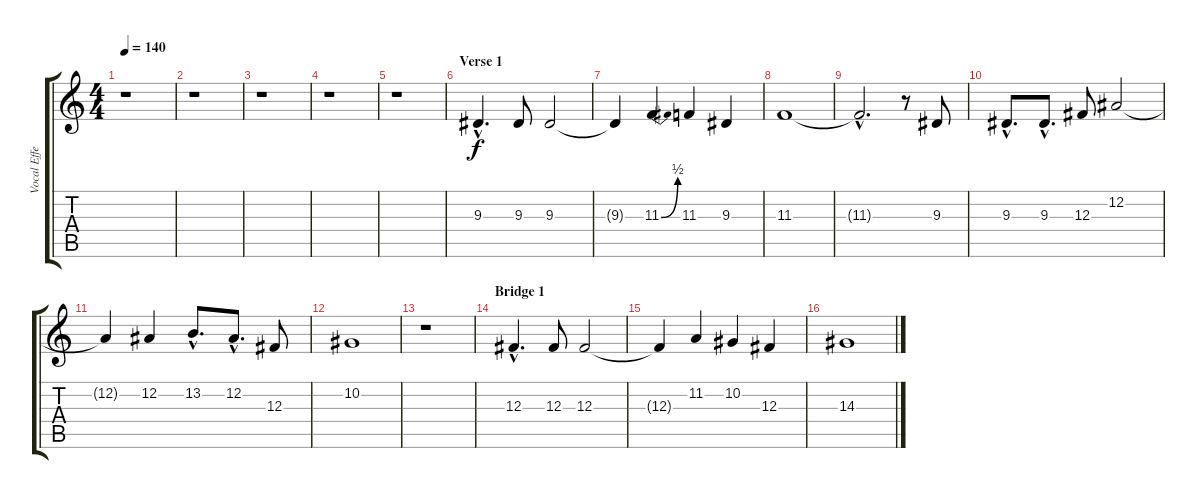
\track ("Vocal Effect" "Vocal Effe") {instrument choiraahs}
\staff {score tabs}
\tuning (Eb4 Bb3 Gb3 Db3 Ab2 Eb2) {hide}
\ts (4 4)
\tempo 140
\clef g2
\ks c
r.1{dy f} |
r.1 |
r.1 |
r.1 |
r.1 |
\section ("" "Verse 1")
9.3{hac}.4{d} 9.3.8 9.3.2 |
9.3{t}.4 11.3{be (bend 0 0 60 2)}.4 11.3.4 9.3.4 |
11.3.1 |
11.3{hac t}.2{d} r.8 9.3.8 |
9.3{hac}.8{d} 9.3{hac}.8{d} 12.3.8 12.2.2 |
12.2{t}.4 12.2.4 13.2{hac}.8{d} 12.2{hac}.8{d} 12.3.8 |
10.2.1 |
r.1 |
\section ("" "Bridge 1")
12.3{hac}.4{d} 12.3.8 12.3.2 |
12.3{t}.4 11.2.4 10.2.4 12.3.4 |
14.3.1
